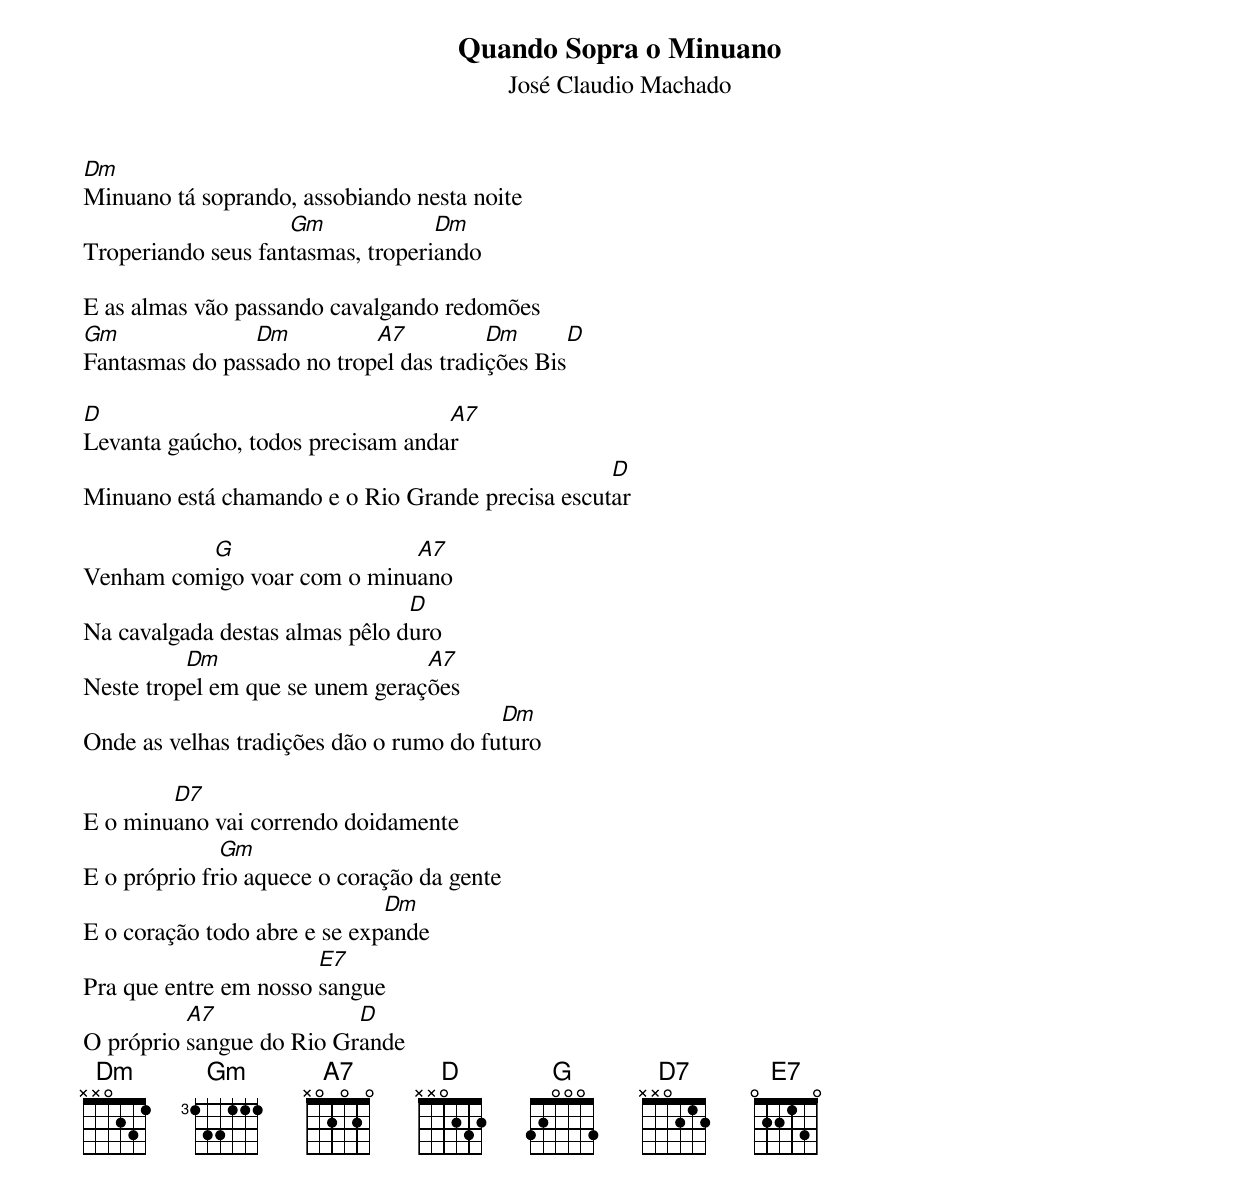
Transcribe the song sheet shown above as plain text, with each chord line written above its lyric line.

Quando Sopra o Minuano
José Claudio Machado


Dm
Minuano tá soprando, assobiando nesta noite
                    Gm             Dm
Troperiando seus fantasmas, troperiando

E as almas vão passando cavalgando redomões
Gm              Dm          A7          Dm         D
Fantasmas do passado no tropel das tradições Bis

D                                  A7
Levanta gaúcho, todos precisam andar
                                                  D
Minuano está chamando e o Rio Grande precisa escutar

          G                  A7
Venham comigo voar com o minuano
                                D
Na cavalgada destas almas pêlo duro
          Dm                     A7
Neste tropel em que se unem gerações
                                         Dm
Onde as velhas tradições dão o rumo do futuro

        D7
E o minuano vai correndo doidamente
              Gm
E o próprio frio aquece o coração da gente
                              Dm
E o coração todo abre e se expande
                       E7
Pra que entre em nosso sangue
          A7              D
O próprio sangue do Rio Grande
